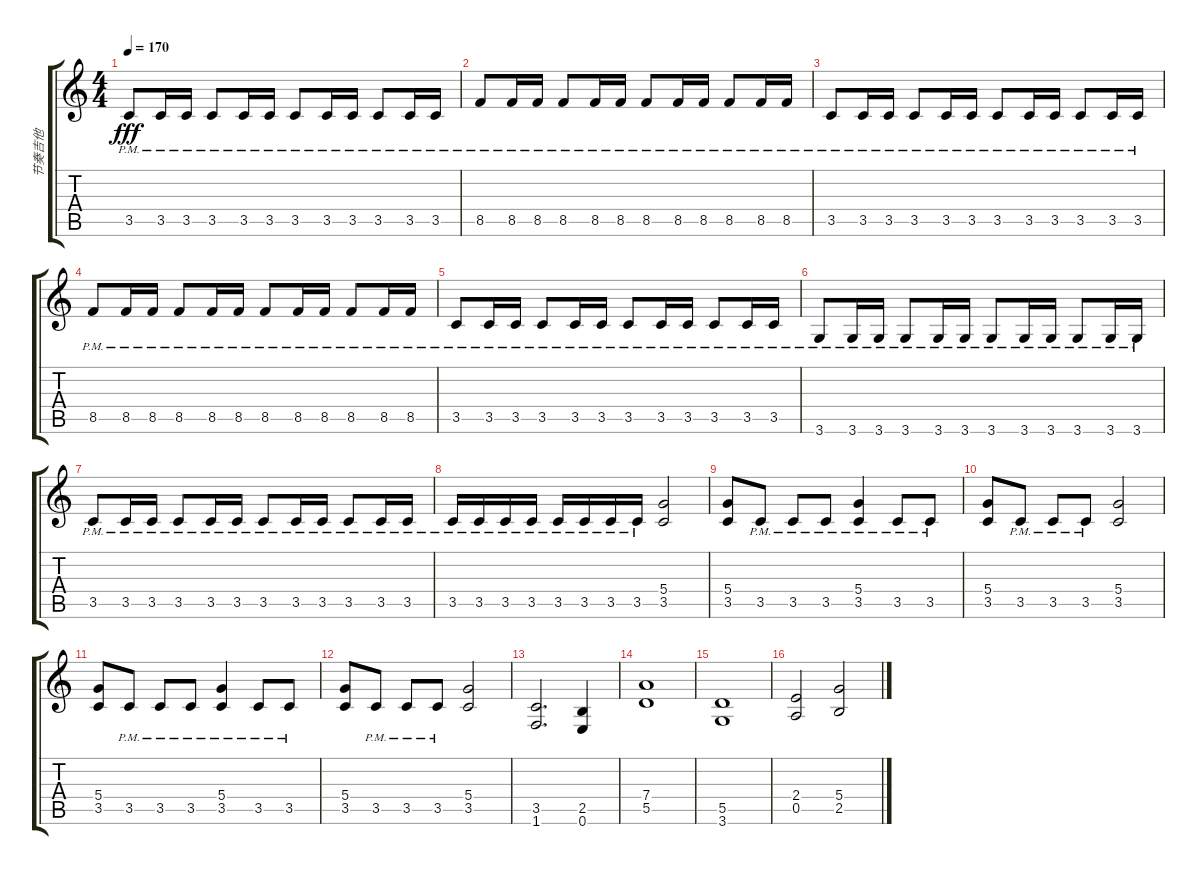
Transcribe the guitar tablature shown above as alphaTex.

\track ("节奏吉他" "节奏吉他") {instrument distortionguitar}
\staff {score tabs}
\tuning (E4 B3 G3 D3 A2 E2) {hide}
\ts (4 4)
\tempo 170
\clef g2
\ks c
3.5{pm}.8{dy fff} 3.5{pm}.16 3.5{pm}.16 3.5{pm}.8 3.5{pm}.16 3.5{pm}.16 3.5{pm}.8 3.5{pm}.16 3.5{pm}.16 3.5{pm}.8 3.5{pm}.16 3.5{pm}.16 |
8.5{pm}.8 8.5{pm}.16 8.5{pm}.16 8.5{pm}.8 8.5{pm}.16 8.5{pm}.16 8.5{pm}.8 8.5{pm}.16 8.5{pm}.16 8.5{pm}.8 8.5{pm}.16 8.5{pm}.16 |
3.5{pm}.8 3.5{pm}.16 3.5{pm}.16 3.5{pm}.8 3.5{pm}.16 3.5{pm}.16 3.5{pm}.8 3.5{pm}.16 3.5{pm}.16 3.5{pm}.8 3.5{pm}.16 3.5{pm}.16 |
8.5{pm}.8 8.5{pm}.16 8.5{pm}.16 8.5{pm}.8 8.5{pm}.16 8.5{pm}.16 8.5{pm}.8 8.5{pm}.16 8.5{pm}.16 8.5{pm}.8 8.5{pm}.16 8.5{pm}.16 |
3.5{pm}.8 3.5{pm}.16 3.5{pm}.16 3.5{pm}.8 3.5{pm}.16 3.5{pm}.16 3.5{pm}.8 3.5{pm}.16 3.5{pm}.16 3.5{pm}.8 3.5{pm}.16 3.5{pm}.16 |
3.6{pm}.8 3.6{pm}.16 3.6{pm}.16 3.6{pm}.8 3.6{pm}.16 3.6{pm}.16 3.6{pm}.8 3.6{pm}.16 3.6{pm}.16 3.6{pm}.8 3.6{pm}.16 3.6{pm}.16 |
3.5{pm}.8 3.5{pm}.16 3.5{pm}.16 3.5{pm}.8 3.5{pm}.16 3.5{pm}.16 3.5{pm}.8 3.5{pm}.16 3.5{pm}.16 3.5{pm}.8 3.5{pm}.16 3.5{pm}.16 |
3.5{pm}.16 3.5{pm}.16 3.5{pm}.16 3.5{pm}.16 3.5{pm}.16 3.5{pm}.16 3.5{pm}.16 3.5{pm}.16 (5.4 3.5).2 |
(5.4 3.5).8 3.5{pm}.8 3.5{pm}.8 3.5{pm}.8 (5.4{pm} 3.5{pm}).4 3.5{pm}.8 3.5{pm}.8 |
(5.4 3.5).8 3.5{pm}.8 3.5{pm}.8 3.5{pm}.8 (5.4 3.5).2 |
(5.4 3.5).8 3.5{pm}.8 3.5{pm}.8 3.5{pm}.8 (5.4{pm} 3.5{pm}).4 3.5{pm}.8 3.5{pm}.8 |
(5.4 3.5).8 3.5{pm}.8 3.5{pm}.8 3.5{pm}.8 (5.4 3.5).2 |
(3.5 1.6).2{d} (2.5 0.6).4 |
(7.4 5.5).1 |
(5.5 3.6).1 |
(2.4 0.5).2 (5.4 2.5).2
